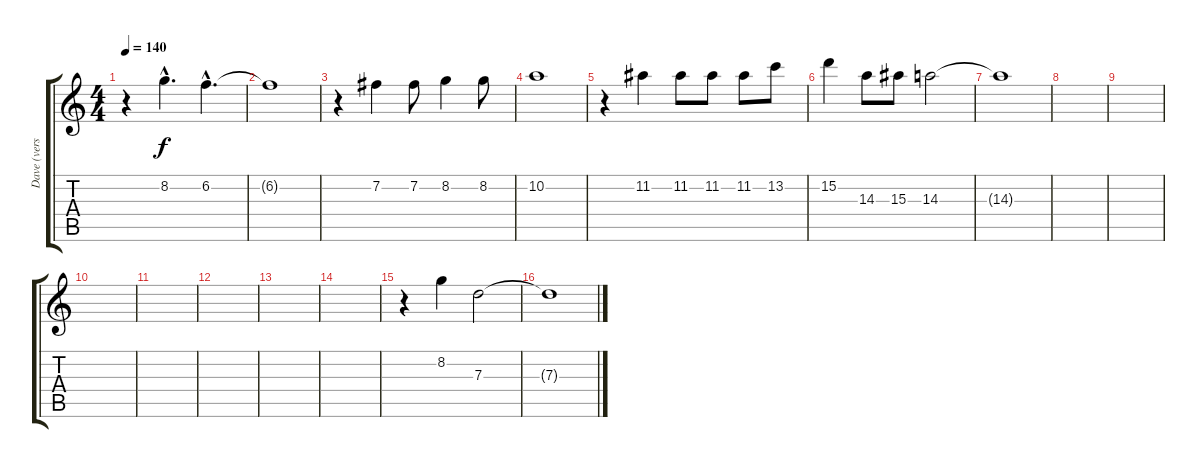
\track ("Dave (verse)" "Dave (vers") {instrument electricguitarclean}
\staff {score tabs}
\tuning (E4 B3 G3 D3 A2 D2) {hide}
\ts (4 4)
\tempo 140
\clef g2
\ks c
r.4{dy f} 8.2{hac}.4{d} 6.2{hac}.4{d} |
6.2{t}.1 |
r.4 7.2.4 7.2.8 8.2.4 8.2.8 |
10.2.1 |
r.4 11.2.4 11.2.8 11.2.8 11.2.8 13.2.8 |
15.2.4 14.3.8 15.3.8 14.3.2 |
14.3{t}.1 |
|
|
|
|
|
|
|
r.4 8.2.4 7.3.2 |
7.3{t}.1
